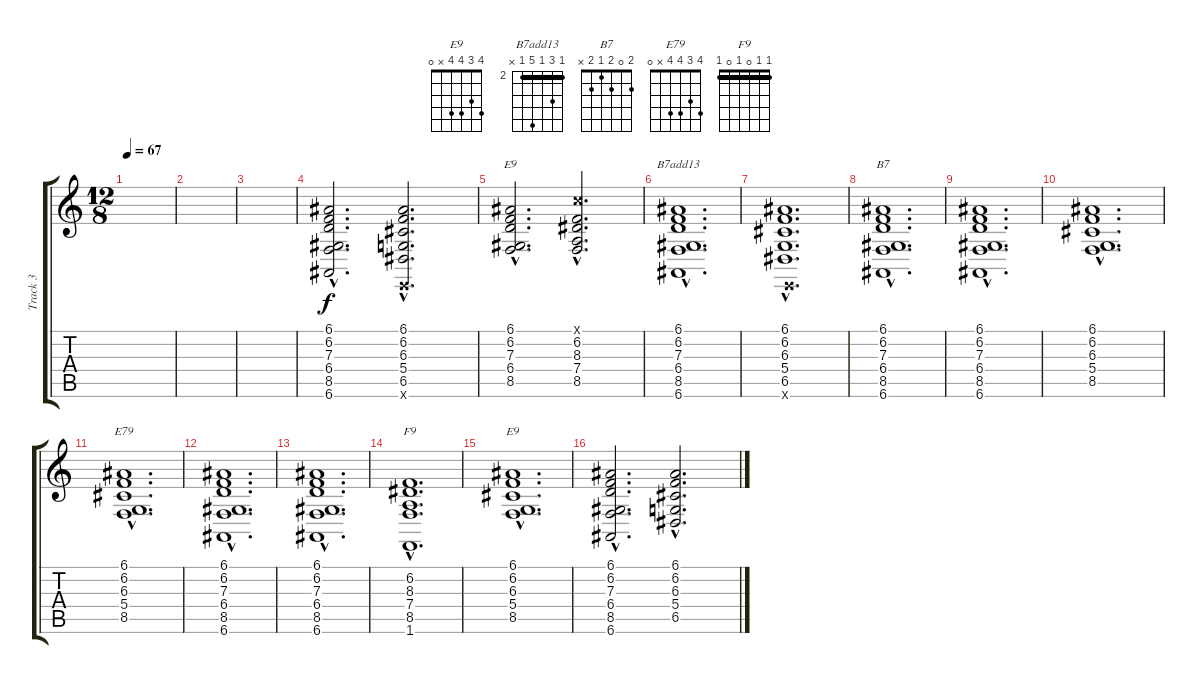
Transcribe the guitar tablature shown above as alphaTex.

\track ("Track 3" "Track 3") {instrument drawbarorgan}
\staff {score tabs}
\tuning (E4 B3 G3 D3 A2 E2) {hide}
\chord ("E9" 2 0 1 0 2 0)
\chord ("B7add13" 2 4 2 6 2 x) {firstfret 2 barre 2}
\chord ("B7" 2 0 2 1 2 x)
\chord ("E79" 4 3 4 4 x 0)
\chord ("F9" 1 1 0 1 0 1) {barre 1}
\chord ("E9" 4 3 4 4 x 0)
\ts (12 8)
\tempo 67
\clef g2
\ks c
|
|
|
(6.1{hac} 6.2{hac} 7.3{hac} 6.4{hac} 8.5{hac} 6.6{hac}).2{d} (6.1{hac} 6.2{hac} 6.3{hac} 5.4{hac} 6.5{hac} 0.6{hac x}).2{d} |
(6.1{hac} 6.2{hac} 7.3{hac} 6.4{hac} 8.5{hac}).2{d ch "E9"} (8.1{hac x} 6.2{hac} 8.3{hac} 7.4{hac} 8.5{hac}).2{d} |
(6.1{hac} 6.2{hac} 7.3{hac} 6.4{hac} 8.5{hac} 6.6{hac}).1{d ch "B7add13"} |
(6.1{hac} 6.2{hac} 6.3{hac} 5.4{hac} 6.5{hac} 0.6{hac x}).1{d} |
(6.1{hac} 6.2{hac} 7.3{hac} 6.4{hac} 8.5{hac} 6.6{hac}).1{d ch "B7"} |
(6.1{hac} 6.2{hac} 7.3{hac} 6.4{hac} 8.5{hac} 6.6{hac}).1{d} |
(6.1{hac} 6.2{hac} 6.3{hac} 5.4{hac} 8.5{hac}).1{d} |
(6.1{hac} 6.2{hac} 6.3{hac} 5.4{hac} 8.5{hac}).1{d ch "E79"} |
(6.1{hac} 6.2{hac} 7.3{hac} 6.4{hac} 8.5{hac} 6.6{hac}).1{d} |
(6.1{hac} 6.2{hac} 7.3{hac} 6.4{hac} 8.5{hac} 6.6{hac}).1{d} |
(6.2{hac} 8.3{hac} 7.4{hac} 8.5{hac} 1.6{hac}).1{d ch "F9"} |
(6.1{hac} 6.2{hac} 6.3{hac} 5.4{hac} 8.5{hac}).1{d ch "E9"} |
(6.1{hac} 6.2{hac} 7.3{hac} 6.4{hac} 8.5{hac} 6.6{hac}).2{d} (6.1{hac} 6.2{hac} 6.3{hac} 5.4{hac} 6.5{hac}).2{d}
